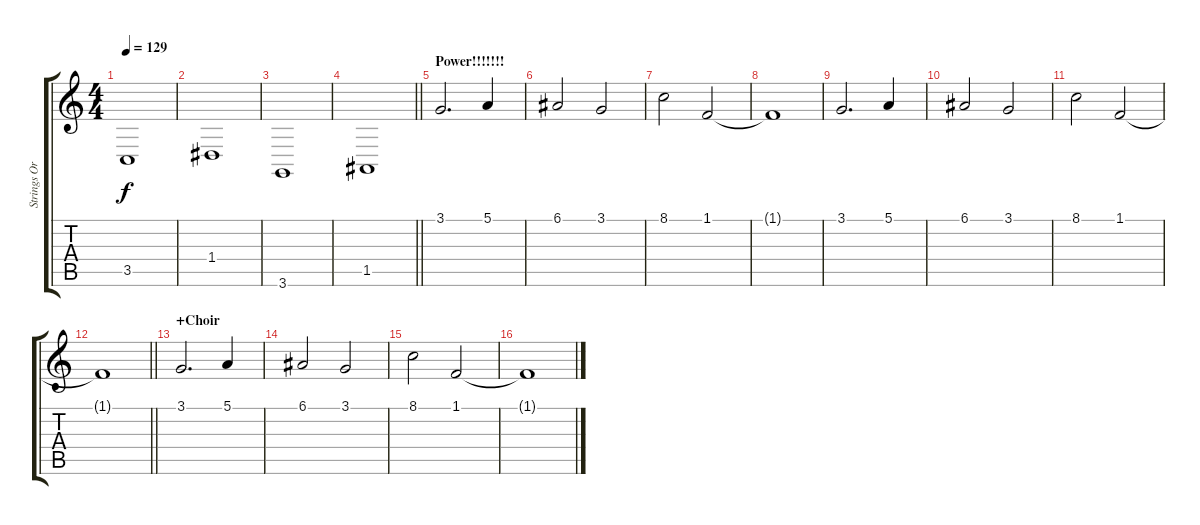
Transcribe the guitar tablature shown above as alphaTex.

\track ("Strings Orchestra" "Strings Or") {instrument stringensemble1}
\staff {score tabs}
\tuning (E4 B3 G3 D3 A2 E2) {hide}
\ts (4 4)
\tempo 129
\clef g2
\ks c
3.5.1{dy f} |
1.4.1 |
3.6.1 |
\barLineRight lightlight
1.5.1 |
\section ("" "Power!!!!!!!")
3.1.2{d} 5.1.4 |
6.1.2 3.1.2 |
8.1.2 1.1.2 |
1.1{t}.1 |
3.1.2{d} 5.1.4 |
6.1.2 3.1.2 |
8.1.2 1.1.2 |
\barLineRight lightlight
1.1{t}.1 |
\section ("" "+Choir")
3.1.2{d} 5.1.4 |
6.1.2 3.1.2 |
8.1.2 1.1.2 |
1.1{t}.1
